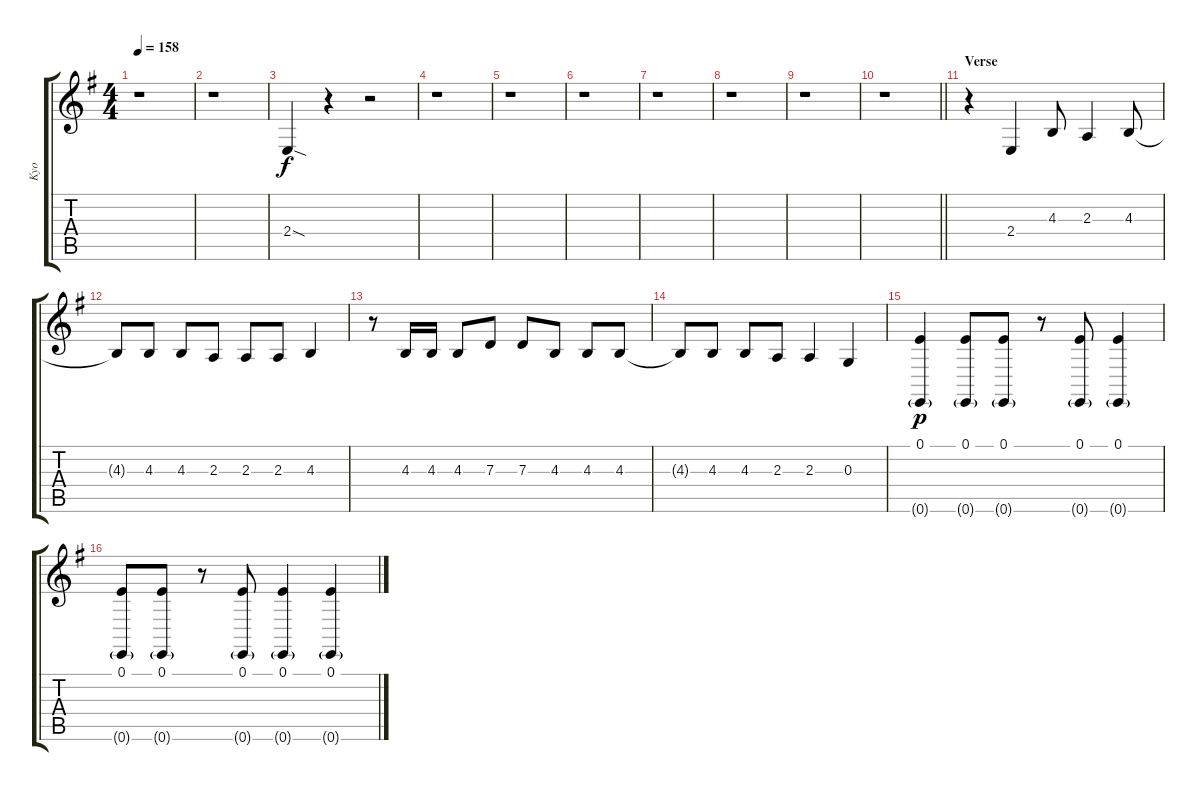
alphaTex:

\track ("Kyo" "Kyo") {instrument sopranosax}
\staff {score tabs}
\tuning (E4 B3 G3 D3 A2 E2) {hide}
\ts (4 4)
\tempo 158
\clef g2
\ks g
r.1{dy f} |
r.1 |
2.4{sod}.4 r.4 r.2 |
r.1 |
r.1 |
r.1 |
r.1 |
r.1 |
r.1 |
\barLineRight lightlight
r.1 |
\section ("" "Verse ")
r.4 2.4.4 4.3.8 2.3.4 4.3.8 |
4.3{t}.8 4.3.8 4.3.8 2.3.8 2.3.8 2.3.8 4.3.4 |
r.8 4.3.16 4.3.16 4.3.8 7.3.8 7.3.8 4.3.8 4.3.8 4.3.8 |
4.3{t}.8 4.3.8 4.3.8 2.3.8 2.3.4 0.3.4 |
(0.1 0.6{g}).4{dy p balance 8} (0.1 0.6{g}).8{balance 0} (0.1 0.6{g}).8{balance 16} r.8 (0.1 0.6{g}).8{balance 0} (0.1 0.6{g}).4{balance 12} |
(0.1 0.6{g}).8{balance 4} (0.1 0.6{g}).8{balance 16} r.8 (0.1 0.6{g}).8{balance 0} (0.1 0.6{g}).4 (0.1 0.6{g}).4{balance 4}
